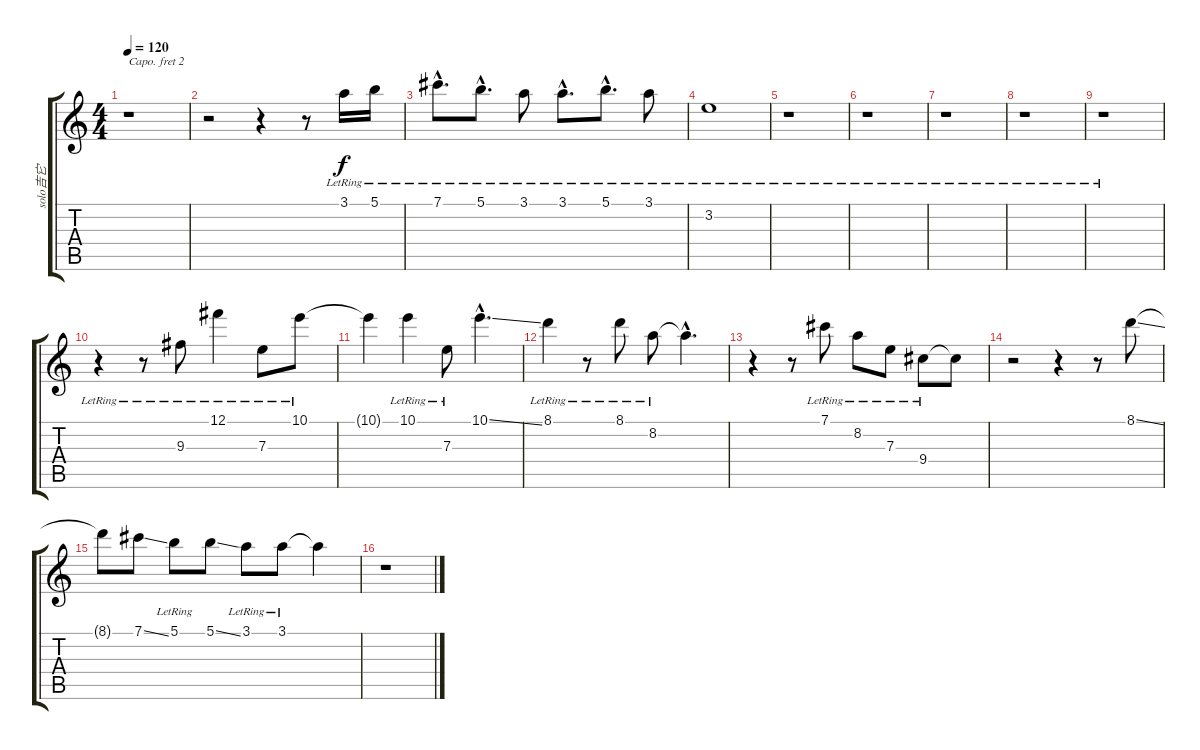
\track ("solo吉它" "solo吉它") {instrument acousticguitarnylon}
\staff {score tabs}
\capo 2
\tuning (E4 B3 G3 D3 A2 E2) {hide}
\ts (4 4)
\tempo 120
\clef g2
\ks c
r.1{dy f} |
r.2 r.4 r.8 3.1{lr}.16 5.1{lr}.16 |
7.1{hac lr}.8{d} 5.1{hac lr}.8{d} 3.1{lr}.8 3.1{hac lr}.8{d} 5.1{hac lr}.8{d} 3.1{lr}.8 |
3.2{lr}.1 |
r.1 |
r.1 |
r.1 |
r.1 |
r.1 |
r.4 r.8 9.3{lr}.8 12.1{lr}.4 7.3{lr}.8 10.1{lr}.8 |
10.1{t}.4 10.1{lr}.4 7.3{lr}.8 10.1{ss hac}.4{d} |
8.1{lr}.4 r.8 8.1{lr}.8 8.2{lr}.8 8.2{hac t}.4{d} |
r.4 r.8 7.1{lr}.8 8.2{lr}.8 7.3{lr}.8 9.4{lr}.8 9.4{t}.8 |
r.2 r.4 r.8 8.1{ss}.8 |
8.1{t}.8 7.1{ss}.8 5.1{lr}.8 5.1{ss}.8 3.1{lr}.8 3.1{lr}.8 3.1{t}.4 |
r.1
